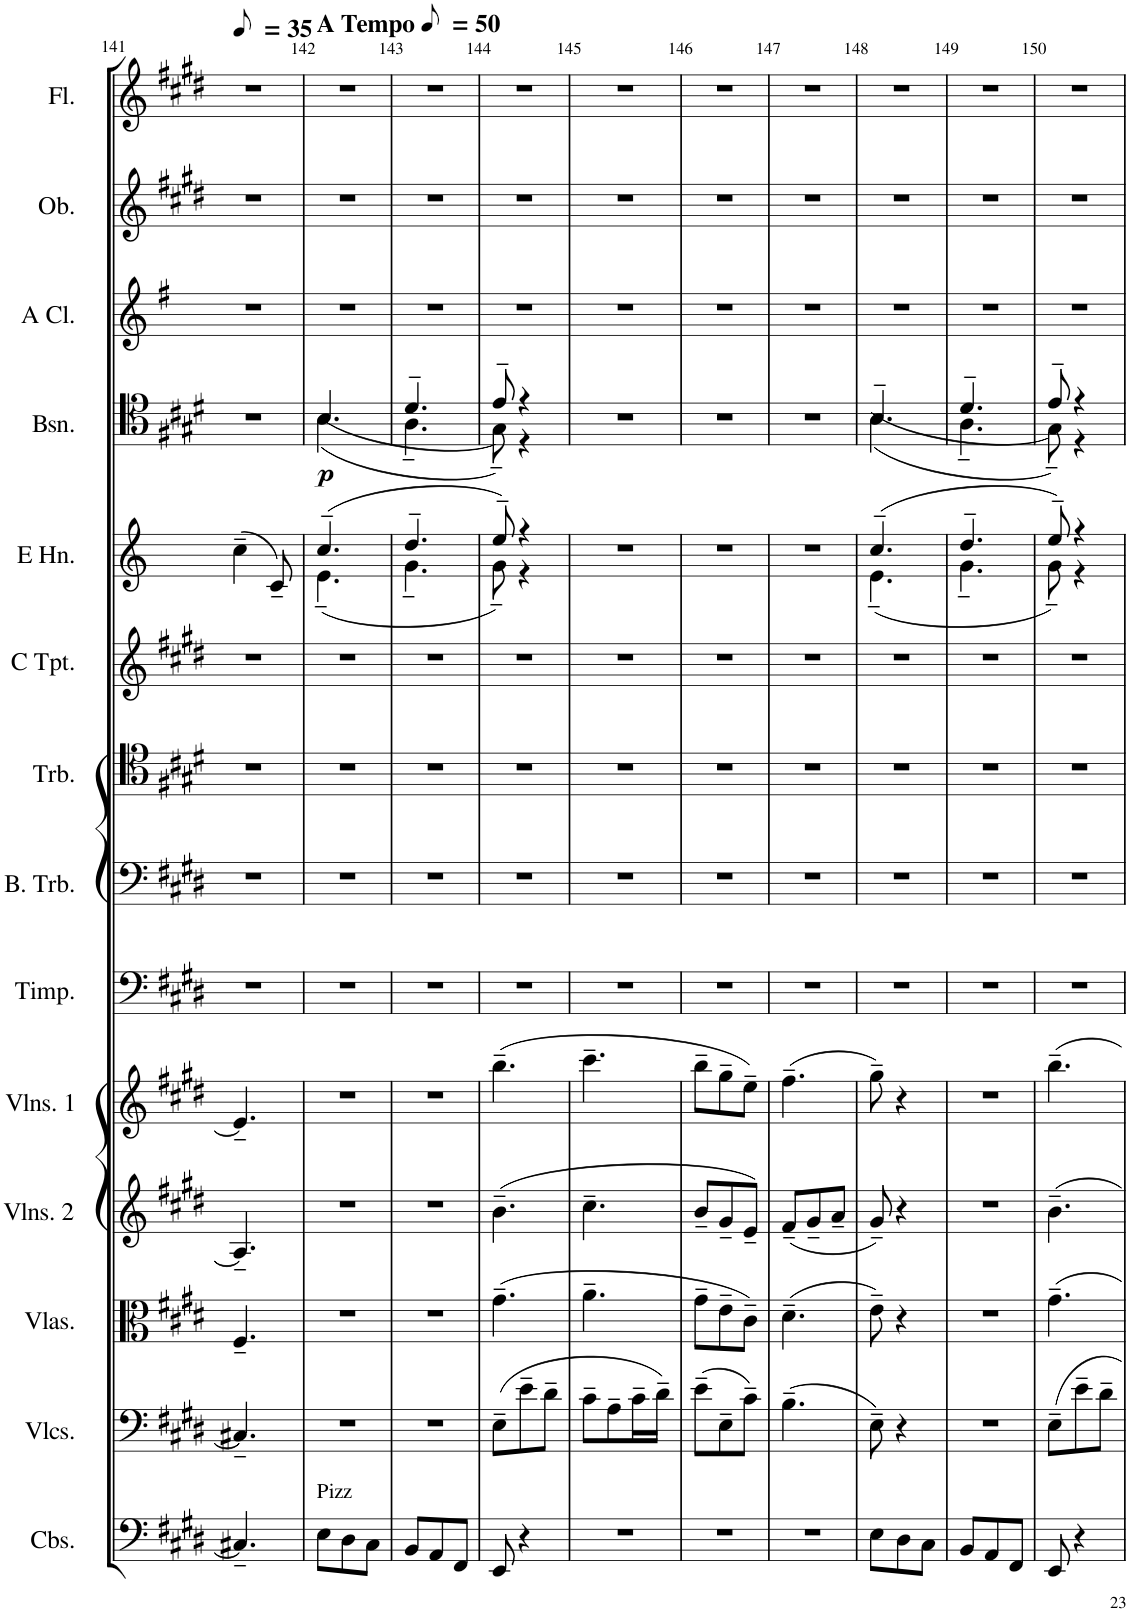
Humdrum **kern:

**kern	**kern	**kern	**kern	**kern	**kern	**kern	**kern	**kern	**kern	**kern	**dynam	**kern	**kern	**kern
*part14	*part13	*part12	*part11	*part10	*part9	*part8	*part7	*part6	*part5	*part4	*part4	*part3	*part2	*part1
*staff14	*staff13	*staff12	*staff11	*staff10	*staff9	*staff8	*staff7	*staff6	*staff5	*staff4	*staff4	*staff3	*staff2	*staff1
*I"Contrabasses	*I"Violoncellos	*I"Violas	*I"Violins 2	*I"Violins 1	*I"Timpani in E B	*I"Bass Trombone	*I"Trombone	*I"C Trumpet	*I"E Horn	*I"Bassoon	*	*I"A Clarinet	*I"Oboe	*I"Flute
*I'Cbs.	*I'Vlcs.	*I'Vlas.	*I'Vlns. 2	*I'Vlns. 1	*I'Timp.	*I'B. Trb.	*I'Trb.	*I'C Tpt.	*I'E Hn.	*I'Bsn.	*	*I'A Cl.	*I'Ob.	*I'Fl.
!!LO:PB:g=z
*clefF4	*clefF4	*clefC3	*clefG2	*clefG2	*clefF4	*clefF4	*clefC4	*clefG2	*clefG2	*clefC4	*	*clefG2	*clefG2	*clefG2
*Trd7c12	*	*	*	*	*	*	*	*Trd1c2	*Trd5c8	*	*	*Trd2c3	*	*
*k[f#c#g#d#]	*k[f#c#g#d#]	*k[f#c#g#d#]	*k[f#c#g#d#]	*k[f#c#g#d#]	*k[f#c#g#d#]	*k[f#c#g#d#]	*k[f#c#g#d#]	*k[f#c#g#d#]	*k[]	*k[f#c#g#d#]	*	*k[f#]	*k[f#c#g#d#]	*k[f#c#g#d#]
*M3/8	*M3/8	*M3/8	*M3/8	*M3/8	*M3/8	*M3/8	*M3/8	*M3/8	*M3/8	*M3/8	*	*M3/8	*M3/8	*M3/8
*MM18	*MM18	*MM18	*MM18	*MM18	*MM18	*MM18	*MM18	*MM18	*MM18	*MM18	*	*MM18	*MM18	*MM18
=141	=141	=141	=141	=141	=141	=141	=141	=141	=141	=141	=141	=141	=141	=141
4.C#X~/]	4.C#X~/]	4.F#~/	4.A#~/]	4.e~/]	4.r	4.r	4.r	4.r	(4cc~\	4.r	.	4.r	4.r	4.r
.	.	.	.	.	.	.	.	.	8c~/)	.	.	.	.	.
=142	=142	=142	=142	=142	=142	=142	=142	=142	=142	=142	=142	=142	=142	=142
*	*	*	*	*	*	*	*	*	*	*	*	*	*	*MM25
*	*	*	*	*	*	*	*	*	*^	*^	*	*	*	*
!	!	!	!	!	!	!	!	!	!	!	!	!	!	!	!	!LO:TX:a:B:t=A Tempo
!LO:TX:a:t=Pizz	!	!	!	!	!	!	!	!	!	!	!	!	!	!	!	!
!	!	!	!	!	!	!	!	!	!	!	!	!	!LO:DY:b	!	!	!
8E\L	4.r	4.r	4.r	4.r	4.r	4.r	4.r	4.r	(4.cc~/	(4.e~\	4.B/	((4.B\	p	4.r	4.r	4.r
8D#\	.	.	.	.	.	.	.	.	.	.	.	.	.	.	.	.
8C#\J	.	.	.	.	.	.	.	.	.	.	.	.	.	.	.	.
=143	=143	=143	=143	=143	=143	=143	=143	=143	=143	=143	=143	=143	=143	=143	=143	=143
8BB/L	4.r	4.r	4.r	4.r	4.r	4.r	4.r	4.r	4.dd~/	4.g~\	4.d#~/	4.A~\	.	4.r	4.r	4.r
8AA/	.	.	.	.	.	.	.	.	.	.	.	.	.	.	.	.
8FF#/J	.	.	.	.	.	.	.	.	.	.	.	.	.	.	.	.
=144	=144	=144	=144	=144	=144	=144	=144	=144	=144	=144	=144	=144	=144	=144	=144	=144
8EE/	(8E~\L	(4.g#~\	(4.b~\	(4.bb~\	4.r	4.r	4.r	4.r	8ee~/)	8g~\)	8e~/	8G#~\))	.	4.r	4.r	4.r
4r	8e~\	.	.	.	.	.	.	.	4r	4r	4r	4r	.	.	.	.
.	8d#~\J	.	.	.	.	.	.	.	.	.	.	.	.	.	.	.
*	*	*	*	*	*	*	*	*	*v	*v	*	*	*	*	*	*
*	*	*	*	*	*	*	*	*	*	*v	*v	*	*	*	*
=145	=145	=145	=145	=145	=145	=145	=145	=145	=145	=145	=145	=145	=145	=145
4.r	8c#~\L	4.a~\	4.cc#~\	4.ccc#~\	4.r	4.r	4.r	4.r	4.r	4.r	.	4.r	4.r	4.r
.	8A~\	.	.	.	.	.	.	.	.	.	.	.	.	.
.	16c#~\L	.	.	.	.	.	.	.	.	.	.	.	.	.
.	16d#~\JJ)	.	.	.	.	.	.	.	.	.	.	.	.	.
=146	=146	=146	=146	=146	=146	=146	=146	=146	=146	=146	=146	=146	=146	=146
4.r	(8e~\L	8g#~\L	8b~/L	8bb~\L	4.r	4.r	4.r	4.r	4.r	4.r	.	4.r	4.r	4.r
.	8E~\	8e~\	8g#~/	8gg#~\	.	.	.	.	.	.	.	.	.	.
.	8c#~\J)	8c#~\J)	8e~/J)	8ee~\J)	.	.	.	.	.	.	.	.	.	.
=147	=147	=147	=147	=147	=147	=147	=147	=147	=147	=147	=147	=147	=147	=147
4.r	(4.B~\	(4.d#~\	(8f#~/L	(4.ff#~\	4.r	4.r	4.r	4.r	4.r	4.r	.	4.r	4.r	4.r
.	.	.	8g#~/	.	.	.	.	.	.	.	.	.	.	.
.	.	.	8a~/J	.	.	.	.	.	.	.	.	.	.	.
=148	=148	=148	=148	=148	=148	=148	=148	=148	=148	=148	=148	=148	=148	=148
*	*	*	*	*	*	*	*	*	*^	*^	*	*	*	*
8E\L	8E~\)	8e~\)	8g#~/)	8gg#~\)	4.r	4.r	4.r	4.r	(4.cc~/	(4.e~\	4.B~/	((4.B\	.	4.r	4.r	4.r
8D#\	4r	4r	4r	4r	.	.	.	.	.	.	.	.	.	.	.	.
8C#\J	.	.	.	.	.	.	.	.	.	.	.	.	.	.	.	.
=149	=149	=149	=149	=149	=149	=149	=149	=149	=149	=149	=149	=149	=149	=149	=149	=149
8BB/L	4.r	4.r	4.r	4.r	4.r	4.r	4.r	4.r	4.dd~/	4.g~\	4.d#~/	4.A~\	.	4.r	4.r	4.r
8AA/	.	.	.	.	.	.	.	.	.	.	.	.	.	.	.	.
8FF#/J	.	.	.	.	.	.	.	.	.	.	.	.	.	.	.	.
=150	=150	=150	=150	=150	=150	=150	=150	=150	=150	=150	=150	=150	=150	=150	=150	=150
8EE/	8E~\L	4.g#~\	4.b~\	4.bb~\	4.r	4.r	4.r	4.r	8ee~/)	8g~\)	8e~/	8G#~\))	.	4.r	4.r	4.r
4r	8e~\	.	.	.	.	.	.	.	4r	4r	4r	4r	.	.	.	.
.	8d#~\J	.	.	.	.	.	.	.	.	.	.	.	.	.	.	.
*	*	*	*	*	*	*	*	*	*v	*v	*	*	*	*	*	*
*	*	*	*	*	*	*	*	*	*	*v	*v	*	*	*	*
=	=	=	=	=	=	=	=	=	=	=	=	=	=	=
*-	*-	*-	*-	*-	*-	*-	*-	*-	*-	*-	*-	*-	*-	*-
